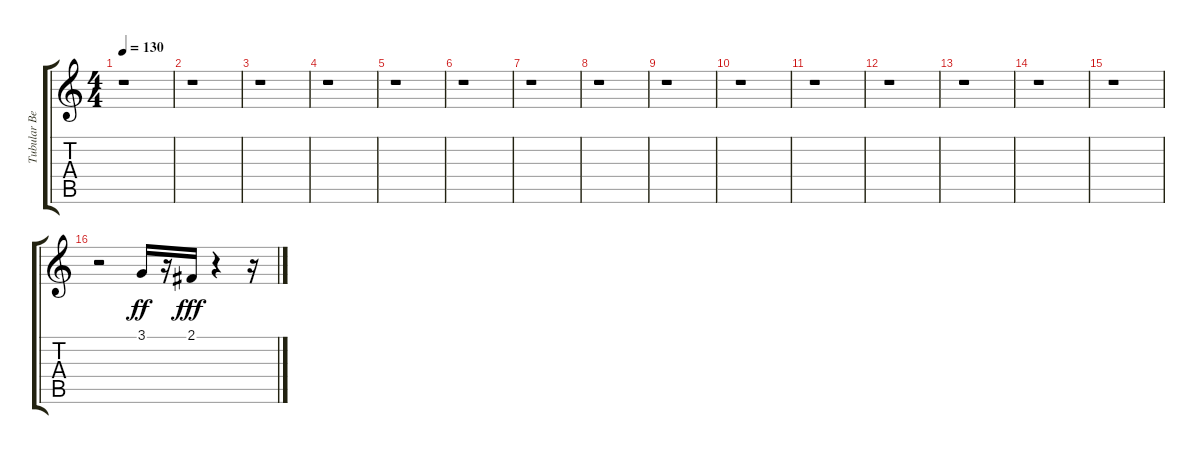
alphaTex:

\track ("Tubular Bells" "Tubular Be") {instrument tubularbells}
\staff {score tabs}
\tuning (E4 B3 G3 D3 A2 E2) {hide}
\ts (4 4)
\tempo 130
\clef g2
\ks c
r.1{dy f} |
r.1 |
r.1 |
r.1 |
r.1 |
r.1 |
r.1 |
r.1 |
r.1 |
r.1 |
r.1 |
r.1 |
r.1 |
r.1 |
r.1 |
r.2 3.1.16{dy ff} r.16 2.1.16{dy fff} r.4 r.16
